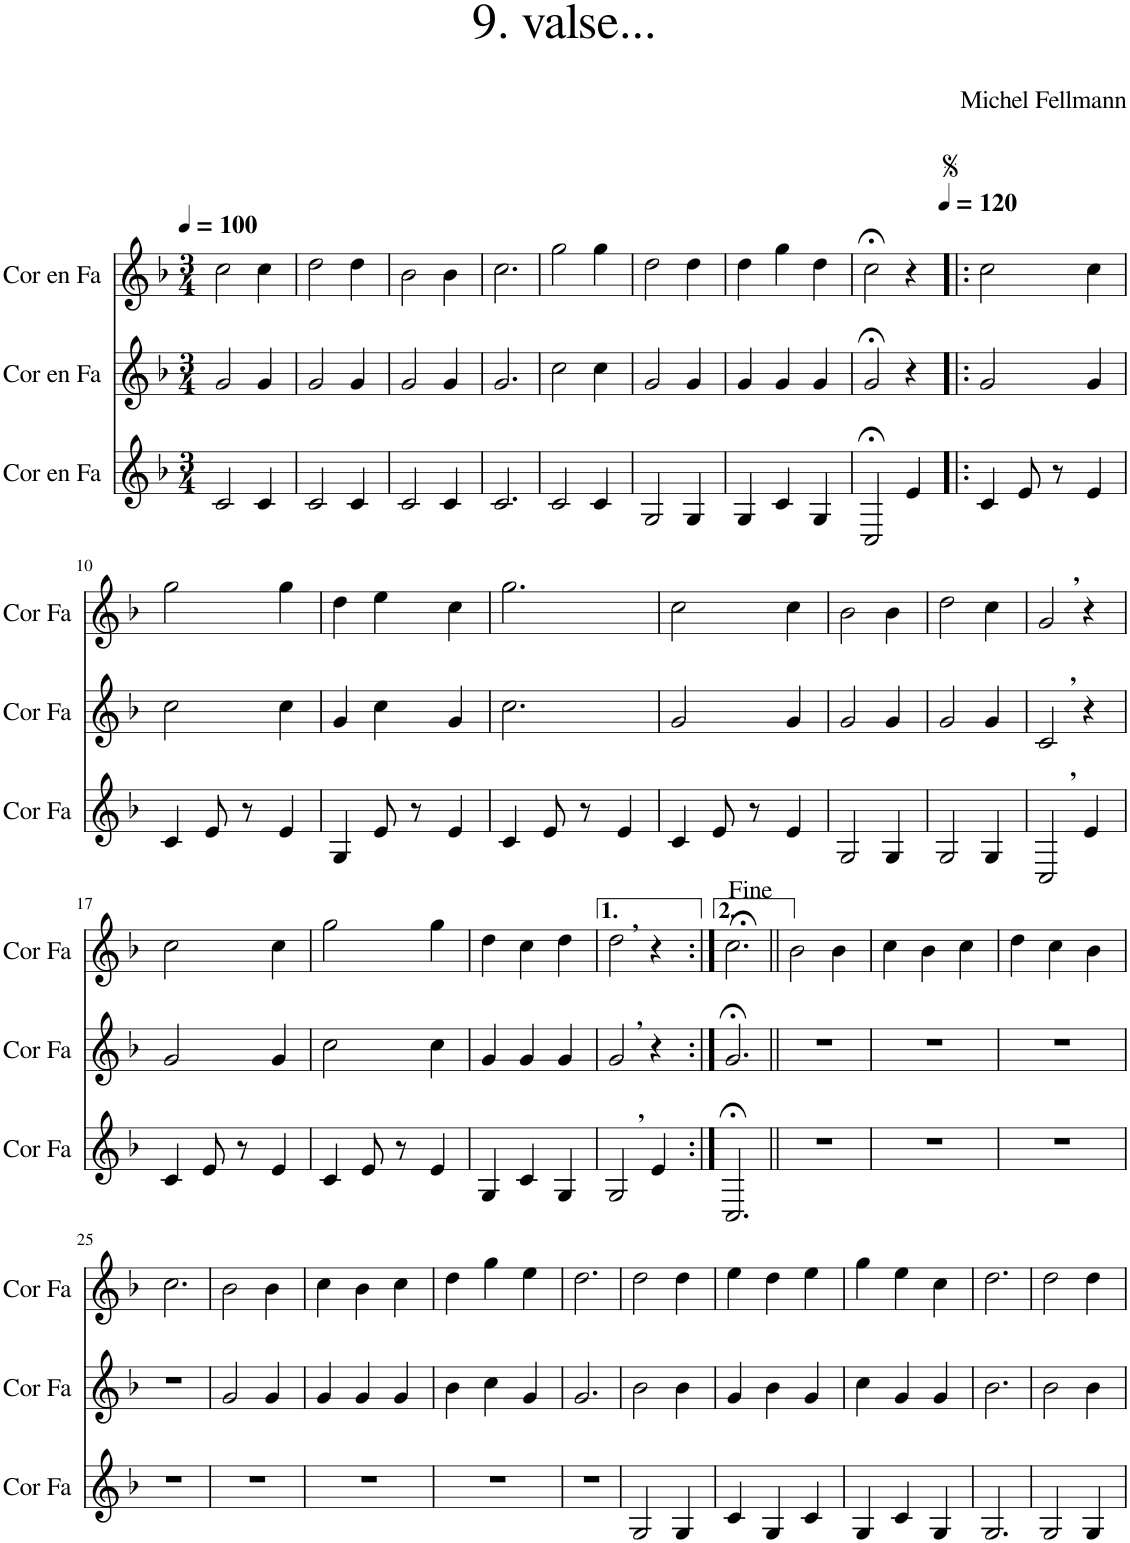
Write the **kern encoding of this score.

**kern	**kern	**kern
*part3	*part2	*part1
*staff3	*staff2	*staff1
*I"Cor en Fa	*I"Cor en Fa	*I"Cor en Fa
*I'Cor Fa	*I'Cor Fa	*I'Cor Fa
*clefG2	*clefG2	*clefG2
*Trd4c7	*Trd4c7	*Trd4c7
*k[b-]	*k[b-]	*k[b-]
*M3/4	*M3/4	*M3/4
*MM100	*MM100	*MM100
=1	=1	=1
2c/	2g/	2cc\
4c/	4g/	4cc\
=2	=2	=2
2c/	2g/	2dd\
4c/	4g/	4dd\
=3	=3	=3
2c/	2g/	2b-\
4c/	4g/	4b-\
=4	=4	=4
2.c/	2.g/	2.cc\
=5	=5	=5
2c/	2cc\	2gg\
4c/	4cc\	4gg\
=6	=6	=6
2G/	2g/	2dd\
4G/	4g/	4dd\
=7	=7	=7
4G/	4g/	4dd\
4c/	4g/	4gg\
4G/	4g/	4dd\
=8	=8	=8
2C;</	2g;</	2cc;<\
4e/	4r	4r
=9!|:	=9!|:	=9!|:
*	*	*MM120
4c/	2g/	2cc\
8e/	.	.
8r	.	.
4e/	4g/	4cc\
!!LO:LB:g=z
=10	=10	=10
4c/	2cc\	2gg\
8e/	.	.
8r	.	.
4e/	4cc\	4gg\
=11	=11	=11
4G/	4g/	4dd\
8e/	4cc\	4ee\
8r	.	.
4e/	4g/	4cc\
=12	=12	=12
4c/	2.cc\	2.gg\
8e/	.	.
8r	.	.
4e/	.	.
=13	=13	=13
4c/	2g/	2cc\
8e/	.	.
8r	.	.
4e/	4g/	4cc\
=14	=14	=14
2G/	2g/	2b-\
4G/	4g/	4b-\
=15	=15	=15
2G/	2g/	2dd\
4G/	4g/	4cc\
=16	=16	=16
2C/	2c/	2g/
!	!	!LO:TX:a:B:t=,
!	!LO:TX:a:B:t=,	!
!LO:TX:a:B:t=,	!	!
4e/	4r	4r
!!LO:LB:g=z
=17	=17	=17
4c/	2g/	2cc\
8e/	.	.
8r	.	.
4e/	4g/	4cc\
=18	=18	=18
4c/	2cc\	2gg\
8e/	.	.
8r	.	.
4e/	4cc\	4gg\
=19	=19	=19
4G/	4g/	4dd\
4c/	4g/	4cc\
4G/	4g/	4dd\
=20	=20	=20
2G/	2g/	2dd\
!	!	!LO:TX:a:B:t=,
!	!LO:TX:a:B:t=,	!
!LO:TX:a:B:t=,	!	!
4e/	4r	4r
=21:|!	=21:|!	=21:|!
2.C;</	2.g;</	2.cc;<\
=22||	=22||	=22||
2.r	2.r	2b-\
.	.	4b-\
=23	=23	=23
2.r	2.r	4cc\
.	.	4b-\
.	.	4cc\
=24	=24	=24
2.r	2.r	4dd\
.	.	4cc\
.	.	4b-\
!!LO:LB:g=z
=25	=25	=25
2.r	2.r	2.cc\
=26	=26	=26
2.r	2g/	2b-\
.	4g/	4b-\
=27	=27	=27
2.r	4g/	4cc\
.	4g/	4b-\
.	4g/	4cc\
=28	=28	=28
2.r	4b-\	4dd\
.	4cc\	4gg\
.	4g/	4ee\
=29	=29	=29
2.r	2.g/	2.dd\
=30	=30	=30
2G/	2b-\	2dd\
4G/	4b-\	4dd\
=31	=31	=31
4c/	4g/	4ee\
4G/	4b-\	4dd\
4c/	4g/	4ee\
=32	=32	=32
4G/	4cc\	4gg\
4c/	4g/	4ee\
4G/	4g/	4cc\
=33	=33	=33
2.G/	2.b-\	2.dd\
=34	=34	=34
2G/	2b-\	2dd\
4G/	4b-\	4dd\
=	=	=
*-	*-	*-
